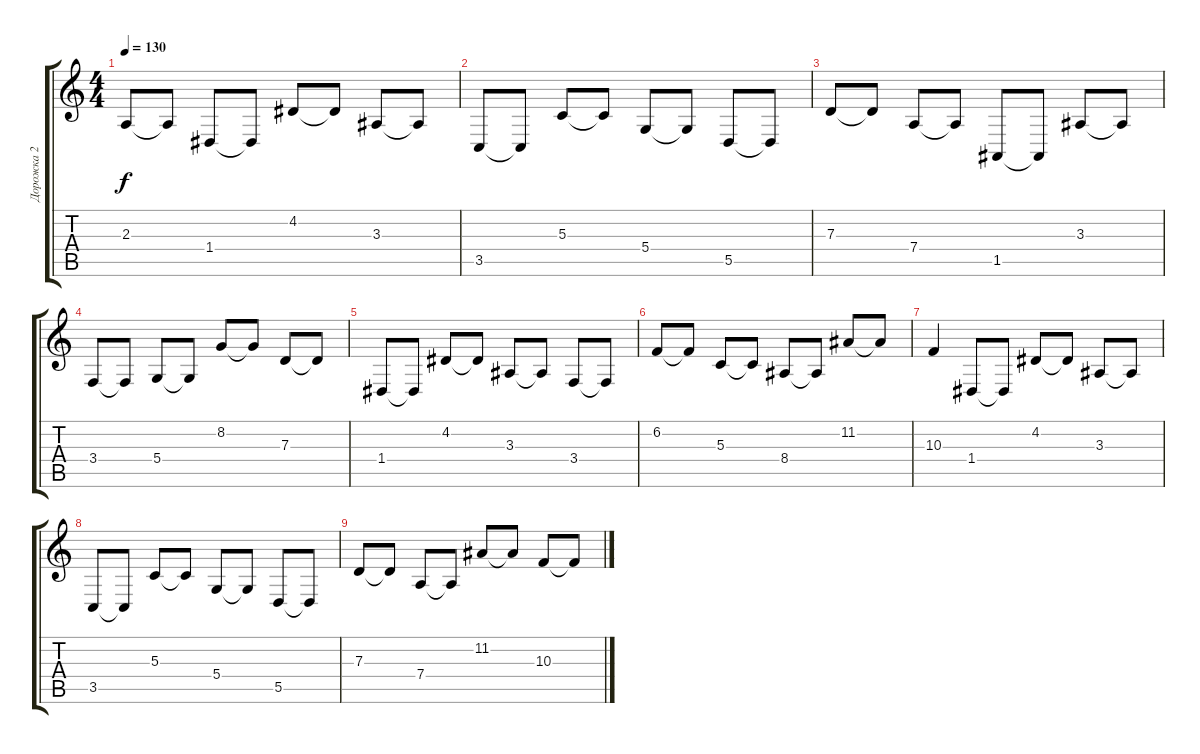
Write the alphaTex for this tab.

\track ("Дорожка 2" "Дорожка 2") {instrument orchestralharp}
\staff {score tabs}
\tuning (E4 B3 G3 D3 A2 E2) {hide}
\ts (4 4)
\tempo 130
\clef g2
\ks c
2.3.8{dy f} 2.3{t}.8 1.4.8 1.4{t}.8 4.2.8 4.2{t}.8 3.3.8 3.3{t}.8 |
3.5.8 3.5{t}.8 5.3.8 5.3{t}.8 5.4.8 5.4{t}.8 5.5.8 5.5{t}.8 |
7.3.8 7.3{t}.8 7.4.8 7.4{t}.8 1.5.8 1.5{t}.8 3.3.8 3.3{t}.8 |
3.4.8 3.4{t}.8 5.4.8 5.4{t}.8 8.2.8 8.2{t}.8 7.3.8 7.3{t}.8 |
1.4.8 1.4{t}.8 4.2.8 4.2{t}.8 3.3.8 3.3{t}.8 3.4.8 3.4{t}.8 |
6.2.8 6.2{t}.8 5.3.8 5.3{t}.8 8.4.8 8.4{t}.8 11.2.8 11.2{t}.8 |
10.3.4 1.4.8 1.4{t}.8 4.2.8 4.2{t}.8 3.3.8 3.3{t}.8 |
3.5.8 3.5{t}.8 5.3.8 5.3{t}.8 5.4.8 5.4{t}.8 5.5.8 5.5{t}.8 |
7.3.8 7.3{t}.8 7.4.8 7.4{t}.8 11.2.8 11.2{t}.8 10.3.8 10.3{t}.8
